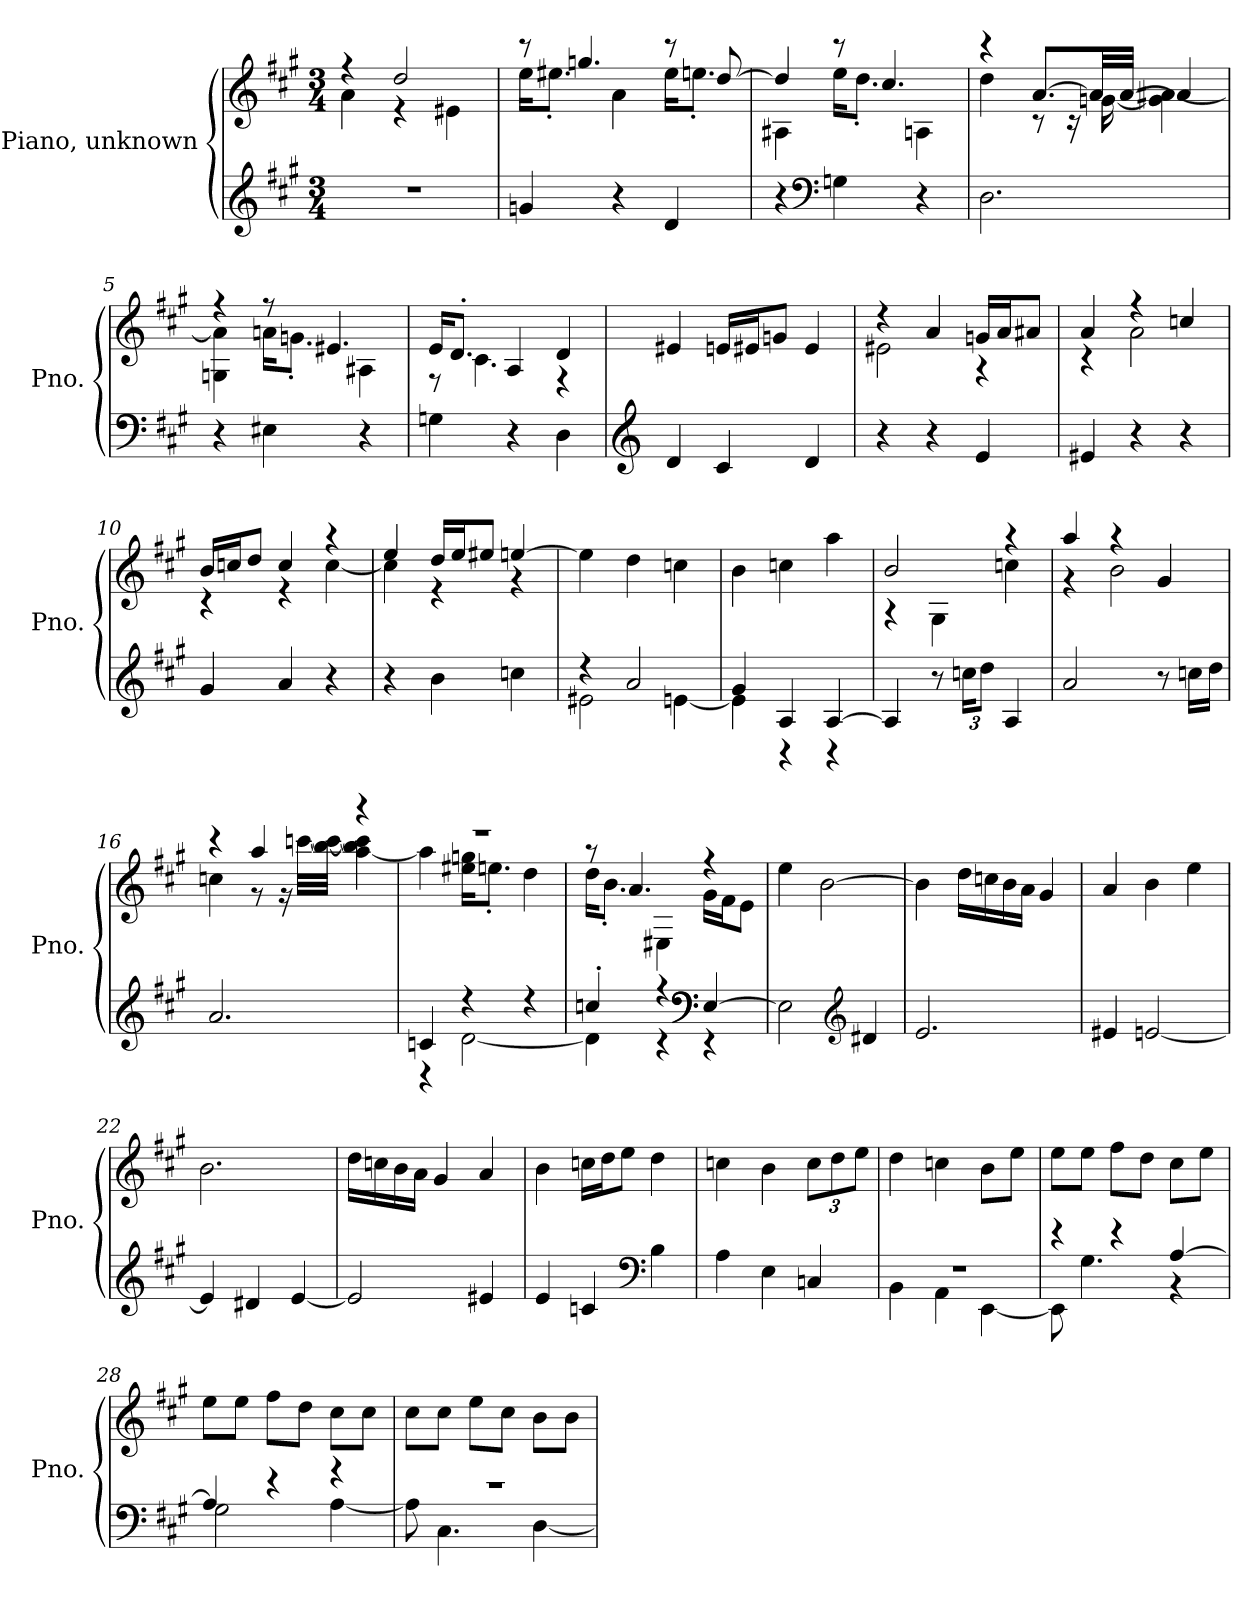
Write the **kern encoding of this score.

**kern	**kern
*part1	*part1
*staff2	*staff1
*I"Piano, unknown	*
*I'Pno.	*
*clefG2	*clefG2
*k[f#c#g#]	*k[f#c#g#]
*M3/4	*M3/4
*MM145	*MM145
=1	=1
*	*^
2.r	4r	4a\
.	2dd/	4r
.	.	4e#X\
=2	=2	=2
4gn/	8r	16ee\KL
.	.	8.ee#X'\J
.	4.ggn/	.
4r	.	4a\
4d/	8r	16ee#\KL
.	.	8.een'\J
.	[8dd/	.
=3	=3	=3
4r	4dd/]	4A#X\
*clefF4	*	*
4Gn\	8r	16ee\KL
.	.	8.dd'\J
.	4.cc#/	.
4r	.	4An\
=4	=4	=4
2.D\	4r	4dd\
.	[8.a/L	8r
.	.	16r
.	32a/LL]	[16gn\
.	[32a/JJJ	.
.	4a/]	4g\] [4a#X\
!!LO:LB:g=z	!!
=5	=5	=5
4r	4r	4Gn\ 4a#\]
4E#X\	8r	16an\KL
.	.	8.gn'\J
.	4.e#X/	.
4r	.	4A#X\
=6	=6	=6
4Gn\	16e/KL	8r
.	8.d'/J	.
.	.	4.c#\
4r	4A/	.
4D\	4d/	4r
*	*v	*v
=7	=7
*clefG2	*
4d/	4e#X/
4c#/	16en/LL
.	16e#X/J
.	8gn/J
4d/	4e#/
=8	=8
*	*^
4r	4r	2e#X\
4r	4a/	.
4e/	16gn/LL	4r
.	16a/J	.
.	8a#X/J	.
=9	=9	=9
4e#X/	4a/	4r
4r	4r	2a\
4r	4ccn/	.
!!LO:LB:g=z	!!
=10	=10	=10
4g#/	16b/LL	4r
.	16ccn/J	.
.	8dd/J	.
4a/	4cc/	4r
4r	4r	[4cc\
=11	=11	=11
4r	4ee/	4cc\]
4b\	16dd/LL	4r
.	16ee/J	.
.	8ee#X/J	.
4ccn\	[4een/	4r
*	*v	*v
=12	=12
*^	*
4r	2e#X\	4ee\]
2a/	.	4dd\
.	[4en\	4ccn\
=13	=13	=13
4g#/	4e\]	4b\
4A/	4r	4ccn\
[4A/	4r	4aa\
*v	*v	*
=14	=14
*	*^
4A/]	2b/	4r
8r	.	4G#\
*Xbrackettup	*	*
24ccn\KL	.	.
12dd\J	.	.
4A/	4r	4ccn\
=15	=15	=15
2a/	4aa/	4r
.	4r	2b\
8r	4g#/	.
16ccn\LL	.	.
16dd\JJ	.	.
!!LO:LB:g=z	!!
=16	=16	=16
2.a/	4r	4ccn\
.	4aa/	8r
.	.	16r
.	.	[32cccn\LLL
.	.	[32bb\ 32ccc\_JJJ
.	4r	[4aa\ 4bb\] 4ccc\]
=17	=17	=17
*^	*	*
4cn/	4r	2.r	4aa\]
4r	[2d\	.	16ee#X\ 16ggn\KL
.	.	.	8.een'\J
4r	.	.	4dd\
=18	=18	=18	=18
4ccn'/	4d\]	8r	16dd\KL
.	.	.	8.b'\J
.	.	4.a/	.
4r	4r	.	4E#X\
*clefF4	*	*	*
[4E/	4r	4r	16g#\LL
.	.	.	16f#\J
.	.	.	8e\J
*v	*v	*	*
*	*v	*v
=19	=19
2E\]	4ee\
.	[2b\
*clefG2	*
4d#X/	.
=20	=20
2.e/	4b\]
.	16dd\LL
.	16ccn\
.	16b\
.	16a\JJ
.	4g#/
!!LO:LB:g=z
=21	=21
4e#X/	4a/
[2en/	4b\
.	4ee\
=22	=22
4e/]	2.b\
4d#X/	.
[4e/	.
=23	=23
2e/]	16dd\LL
.	16ccn\
.	16b\
.	16a\JJ
.	4g#/
4e#X/	4a/
=24	=24
4e/	4b\
4cn/	16ccn\LL
.	16dd\J
.	8ee\J
*clefF4	*
4B\	4dd\
=25	=25
4A\	4ccn\
4E\	4b\
*	*Xbrackettup
4Cn/	12cc\L
.	12dd\
.	12ee\J
=26	=26
*^	*
2.r	4BB\	4dd\
.	4AA\	4ccn\
.	[4EE\	8b\L
.	.	8ee\J
!!LO:LB:g=z
=27	=27	=27
4r	8EE\]	8ee\L
.	4.G#\	8ee\J
4r	.	8ff#\L
.	.	8dd\J
[4A/	4r	8cc#\L
.	.	8ee\J
=28	=28	=28
4A/]	2G#\	8ee\L
.	.	8ee\J
4r	.	8ff#\L
.	.	8dd\J
4r	[4A\	8cc#\L
.	.	8cc#\J
=29	=29	=29
2.r	8A\]	8cc#\L
.	4.C#\	8cc#\J
.	.	8ee\L
.	.	8cc#\J
.	[4D\	8b\L
.	.	8b\J
*v	*v	*
=	=
*-	*-
